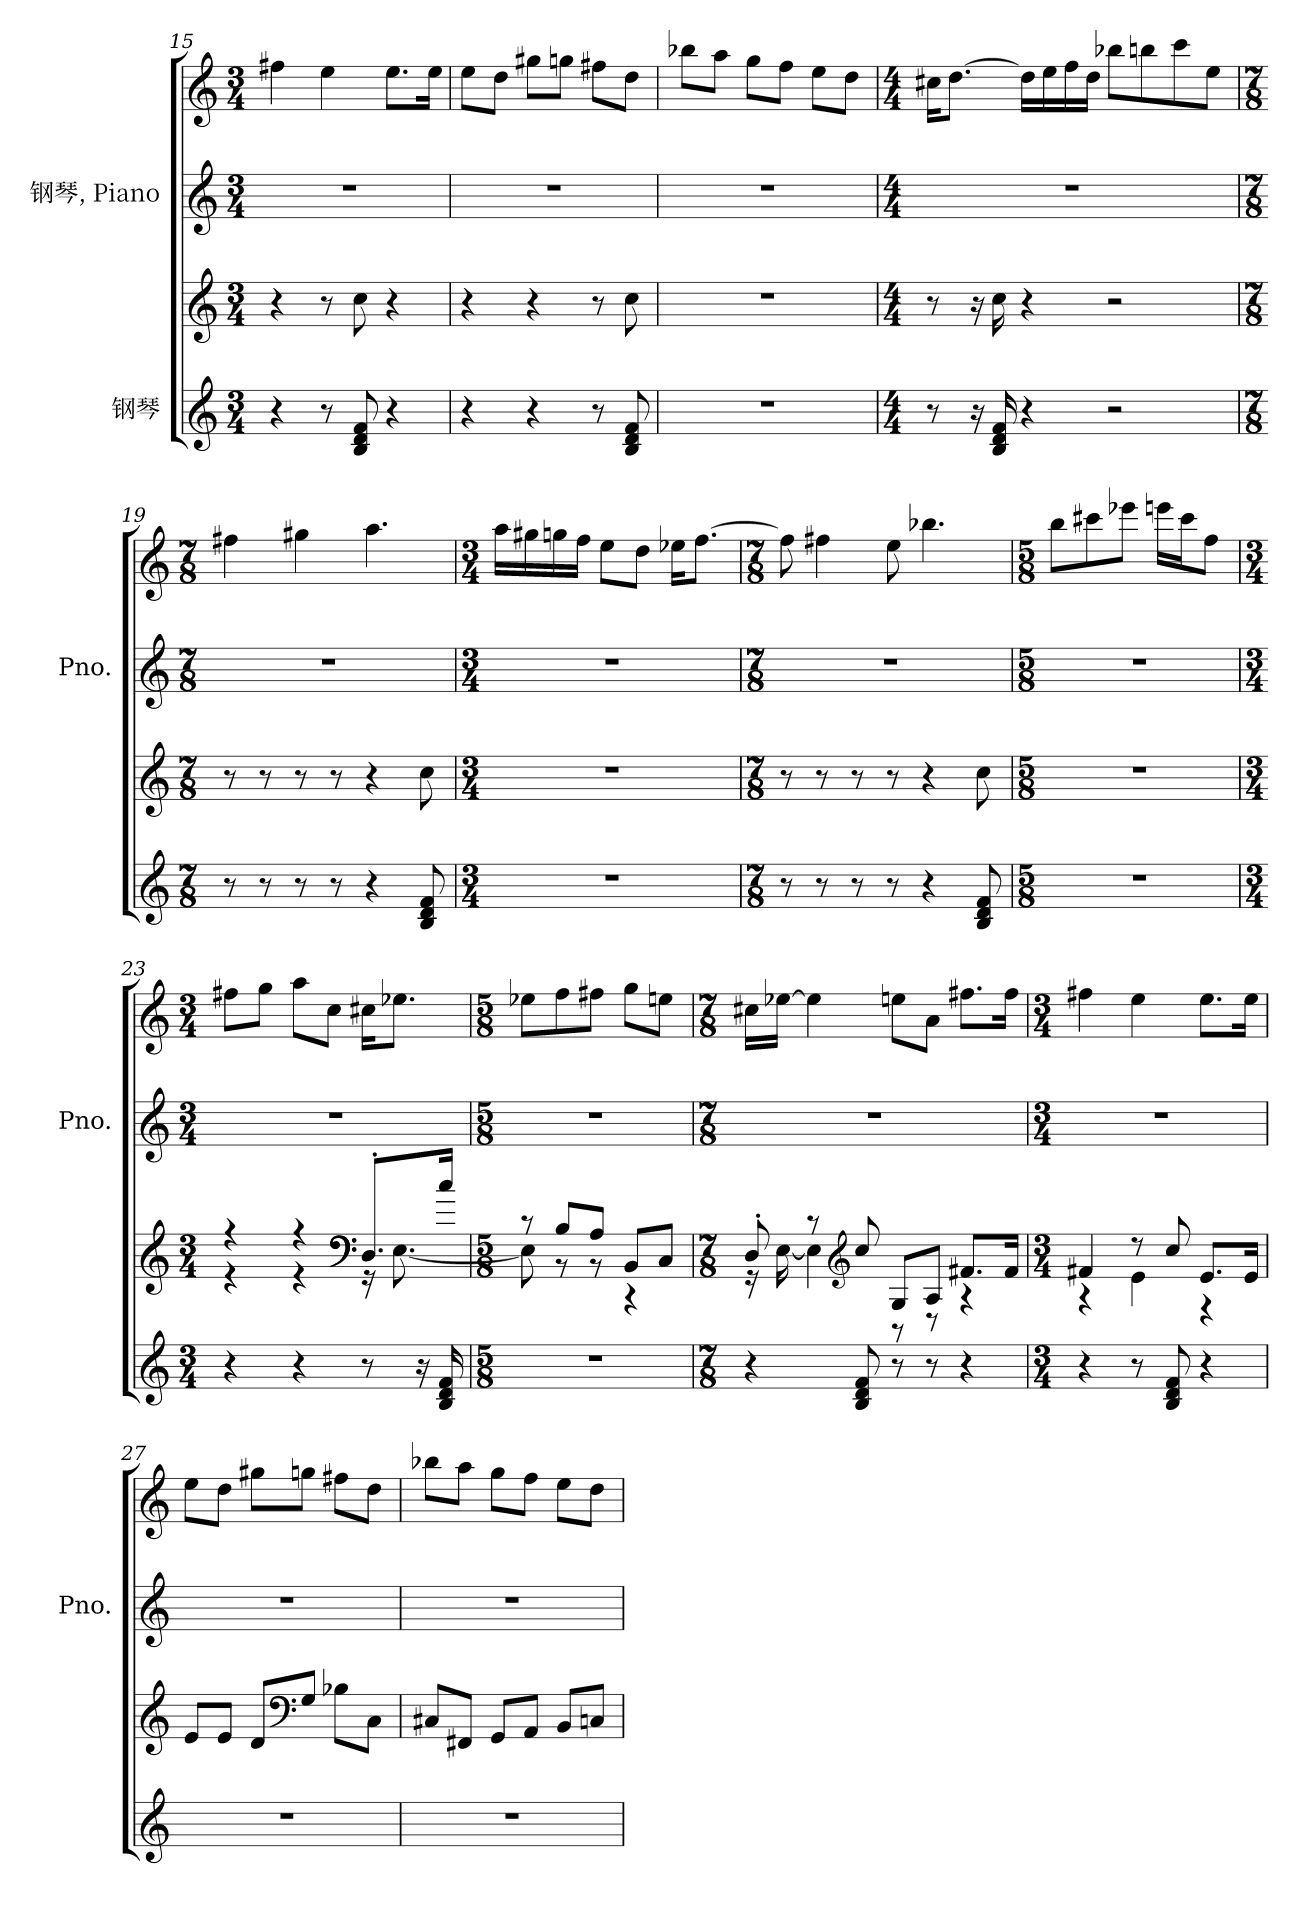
**kern	**kern	**kern	**kern
*part2	*part2	*part1	*part1
*staff4	*staff3	*staff2	*staff1
*I"钢琴	*	*I"钢琴, Piano	*
*	*	*I'Pno.	*
*clefG2	*clefG2	*clefG2	*clefG2
*k[]	*k[]	*k[]	*k[]
*M3/4	*M3/4	*M3/4	*M3/4
=15	=15	=15	=15
4r	4r	2.r	4ff#X\
8r	8r	.	4ee\
8B/ 8d/ 8f/	8cc\	.	.
4r	4r	.	8.ee\L
.	.	.	16ee\Jk
=16	=16	=16	=16
4r	4r	2.r	8ee\L
.	.	.	8dd\J
4r	4r	.	8gg#X\L
.	.	.	8ggn\J
8r	8r	.	8ff#X\L
8B/ 8d/ 8f/	8cc\	.	8dd\J
!!LO:LB:g=z
=17	=17	=17	=17
2.r	2.r	2.r	8bb-X\L
.	.	.	8aa\J
.	.	.	8gg\L
.	.	.	8ff\J
.	.	.	8ee\L
.	.	.	8dd\J
=18	=18	=18	=18
*M4/4	*M4/4	*M4/4	*M4/4
8r	8r	1r	16cc#X\KL
.	.	.	[8.dd\J
16r	16r	.	.
16B/ 16d/ 16f/	16cc\	.	.
4r	4r	.	16dd\LL]
.	.	.	16ee\
.	.	.	16ff\
.	.	.	16dd\JJ
2r	2r	.	8bb-X\L
.	.	.	8bbn\
.	.	.	8ccc\
.	.	.	8ee\J
=19	=19	=19	=19
*M7/8	*M7/8	*M7/8	*M7/8
8r	8r	2..r	4ff#X\
8r	8r	.	.
8r	8r	.	4gg#X\
8r	8r	.	.
4r	4r	.	4.aa\
8B/ 8d/ 8f/	8cc\	.	.
!!LO:LB:g=z
=20	=20	=20	=20
*M3/4	*M3/4	*M3/4	*M3/4
2.r	2.r	2.r	16aa\LL
.	.	.	16gg#X\
.	.	.	16ggn\
.	.	.	16ff\JJ
.	.	.	8ee\L
.	.	.	8dd\J
.	.	.	16ee-X\KL
.	.	.	[8.ff\J
=21	=21	=21	=21
*M7/8	*M7/8	*M7/8	*M7/8
8r	8r	2..r	8ff\]
8r	8r	.	4ff#X\
8r	8r	.	.
8r	8r	.	8ee\
4r	4r	.	4.bb-X\
8B/ 8d/ 8f/	8cc\	.	.
=22	=22	=22	=22
*M5/8	*M5/8	*M5/8	*M5/8
8%5r	8%5r	8%5r	8bb\L
.	.	.	8ccc#X\
.	.	.	8eee-X\J
.	.	.	16eeen\LL
.	.	.	16ccc#\J
.	.	.	8ff\J
!!LO:PB:g=z
=23	=23	=23	=23
*M3/4	*M3/4	*M3/4	*M3/4
*	*^	*	*
4r	4r	4r	2.r	8ff#X\L
.	.	.	.	8gg\J
4r	4r	4r	.	8aa\L
.	.	.	.	8cc\J
*	*clefF4	*	*	*
8r	8.D'/L	16r	.	16cc#X\KL
.	.	[8.E\	.	8.ee-X\J
16r	.	.	.	.
16B/ 16d/ 16f/	16cc/Jk	.	.	.
=24	=24	=24	=24	=24
*M5/8	*M5/8	*	*M5/8	*M5/8
8%5r	8r	8E\]	8%5r	8ee-X\L
.	8B/L	8r	.	8ff\
.	8A/J	8r	.	8ff#X\J
.	8BB/L	4r	.	8gg\L
.	8C/J	.	.	8een\J
=25	=25	=25	=25	=25
*M7/8	*M7/8	*	*M7/8	*M7/8
4r	8D'/	16r	2..r	16cc#X\LL
.	.	[16E\	.	[16ee-X\JJ
.	8r	4E\]	.	4ee-\]
*	*clefG2	*	*	*
8B/ 8d/ 8f/	8cc/	.	.	.
8r	8G/L	8r	.	8een\L
8r	8A/J	8r	.	8a\J
4r	8.f#X/L	4r	.	8.ff#X\L
.	16f#/Jk	.	.	16ff#\Jk
!!LO:LB:g=z
=26	=26	=26	=26	=26
*M3/4	*M3/4	*	*M3/4	*M3/4
4r	4f#X/	4r	2.r	4ff#X\
8r	8r	4e\	.	4ee\
8B/ 8d/ 8f/	8cc/	.	.	.
4r	8.e/L	4r	.	8.ee\L
.	16e/Jk	.	.	16ee\Jk
*	*v	*v	*	*
=27	=27	=27	=27
2.r	8e/L	2.r	8ee\L
.	8e/J	.	8dd\J
.	8d/L	.	8gg#X\L
*	*clefF4	*	*
.	8G/J	.	8ggn\J
.	8B-X\L	.	8ff#X\L
.	8C\J	.	8dd\J
=28	=28	=28	=28
2.r	8C#X/L	2.r	8bb-X\L
.	8FF#X/J	.	8aa\J
.	8GG/L	.	8gg\L
.	8AA/J	.	8ff\J
.	8BB/L	.	8ee\L
.	8Cn/J	.	8dd\J
=	=	=	=
*-	*-	*-	*-
